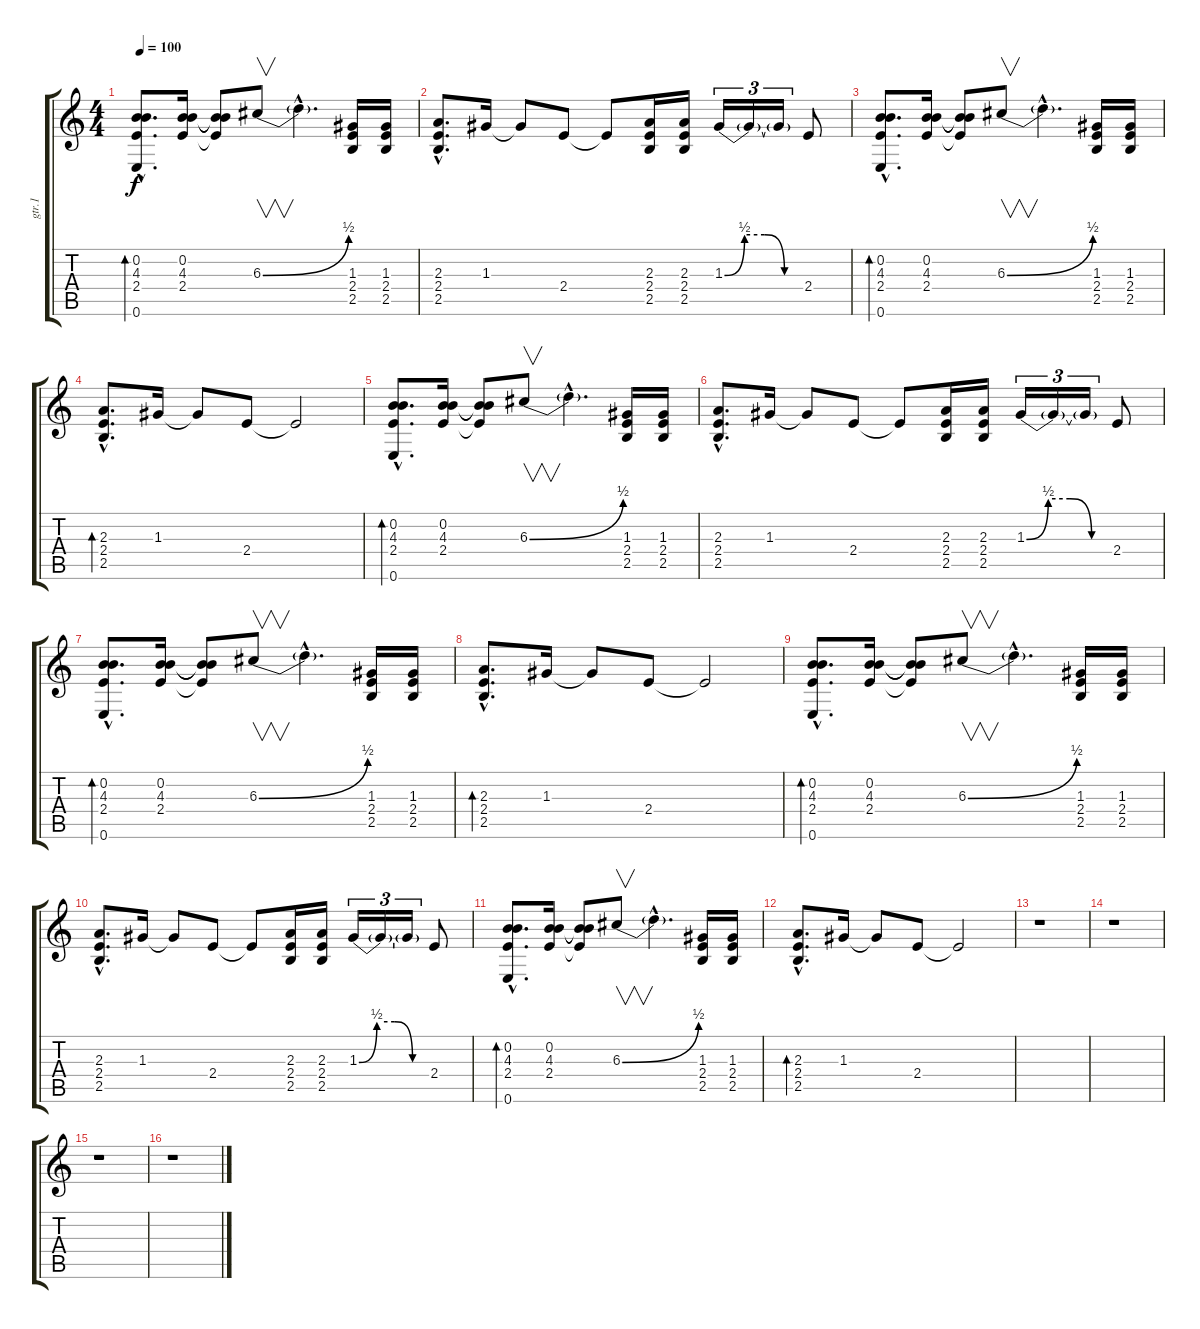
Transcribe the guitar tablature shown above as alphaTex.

\track ("gtr.1" "gtr.1") {instrument distortionguitar}
\staff {score tabs}
\tuning (E4 B3 G3 D3 A2 E2) {hide}
\ts (4 4)
\tempo 100
\clef g2
\ks c
(0.2{hac} 4.3{hac} 2.4{hac} 0.6{hac}).8{d bd 60 dy f instrument sitar} (0.2 4.3 2.4).16 (0.2{t} 4.3{t} 2.4{t}).8 6.3{be (bend 0 0 60 2)}.8{v} 6.3{hac t}.4{d} (1.3 2.4 2.5).16 (1.3 2.4 2.5).16 |
(2.3{hac} 2.4{hac} 2.5{hac}).8{d} 1.3.16 1.3{t}.8 2.4.8 2.4{t}.8 (2.3 2.4 2.5).16 (2.3 2.4 2.5).16 1.3{be (custom 0 0 15 2 30 2 45 0 60 0)}.16{tu (3 2)} 1.3{t}.16{tu (3 2)} 1.3{t}.16{tu (3 2)} 2.4.8 |
(0.2{hac} 4.3{hac} 2.4{hac} 0.6{hac}).8{d bd 60} (0.2 4.3 2.4).16 (0.2{t} 4.3{t} 2.4{t}).8 6.3{be (bend 0 0 60 2)}.8{v} 6.3{hac t}.4{d} (1.3 2.4 2.5).16 (1.3 2.4 2.5).16 |
(2.3{hac} 2.4{hac} 2.5{hac}).8{d bd 60} 1.3.16 1.3{t}.8 2.4.8 2.4{t}.2 |
(0.2{hac} 4.3{hac} 2.4{hac} 0.6{hac}).8{d bd 60 instrument distortionguitar} (0.2 4.3 2.4).16 (0.2{t} 4.3{t} 2.4{t}).8 6.3{be (bend 0 0 60 2)}.8{v} 6.3{hac t}.4{d} (1.3 2.4 2.5).16 (1.3 2.4 2.5).16 |
(2.3{hac} 2.4{hac} 2.5{hac}).8{d} 1.3.16 1.3{t}.8 2.4.8 2.4{t}.8 (2.3 2.4 2.5).16 (2.3 2.4 2.5).16 1.3{be (custom 0 0 15 2 30 2 45 0 60 0)}.16{tu (3 2)} 1.3{t}.16{tu (3 2)} 1.3{t}.16{tu (3 2)} 2.4.8 |
(0.2{hac} 4.3{hac} 2.4{hac} 0.6{hac}).8{d bd 60} (0.2 4.3 2.4).16 (0.2{t} 4.3{t} 2.4{t}).8 6.3{be (bend 0 0 60 2)}.8{v} 6.3{hac t}.4{d} (1.3 2.4 2.5).16 (1.3 2.4 2.5).16 |
(2.3{hac} 2.4{hac} 2.5{hac}).8{d bd 60} 1.3.16 1.3{t}.8 2.4.8 2.4{t}.2 |
(0.2{hac} 4.3{hac} 2.4{hac} 0.6{hac}).8{d bd 60} (0.2 4.3 2.4).16 (0.2{t} 4.3{t} 2.4{t}).8 6.3{be (bend 0 0 60 2)}.8{v} 6.3{hac t}.4{d} (1.3 2.4 2.5).16 (1.3 2.4 2.5).16 |
(2.3{hac} 2.4{hac} 2.5{hac}).8{d} 1.3.16 1.3{t}.8 2.4.8 2.4{t}.8 (2.3 2.4 2.5).16 (2.3 2.4 2.5).16 1.3{be (custom 0 0 15 2 30 2 45 0 60 0)}.16{tu (3 2)} 1.3{t}.16{tu (3 2)} 1.3{t}.16{tu (3 2)} 2.4.8 |
(0.2{hac} 4.3{hac} 2.4{hac} 0.6{hac}).8{d bd 60} (0.2 4.3 2.4).16 (0.2{t} 4.3{t} 2.4{t}).8 6.3{be (bend 0 0 60 2)}.8{v} 6.3{hac t}.4{d} (1.3 2.4 2.5).16 (1.3 2.4 2.5).16 |
(2.3{hac} 2.4{hac} 2.5{hac}).8{d bd 60} 1.3.16 1.3{t}.8 2.4.8 2.4{t}.2 |
r.1 |
r.1 |
r.1 |
r.1
